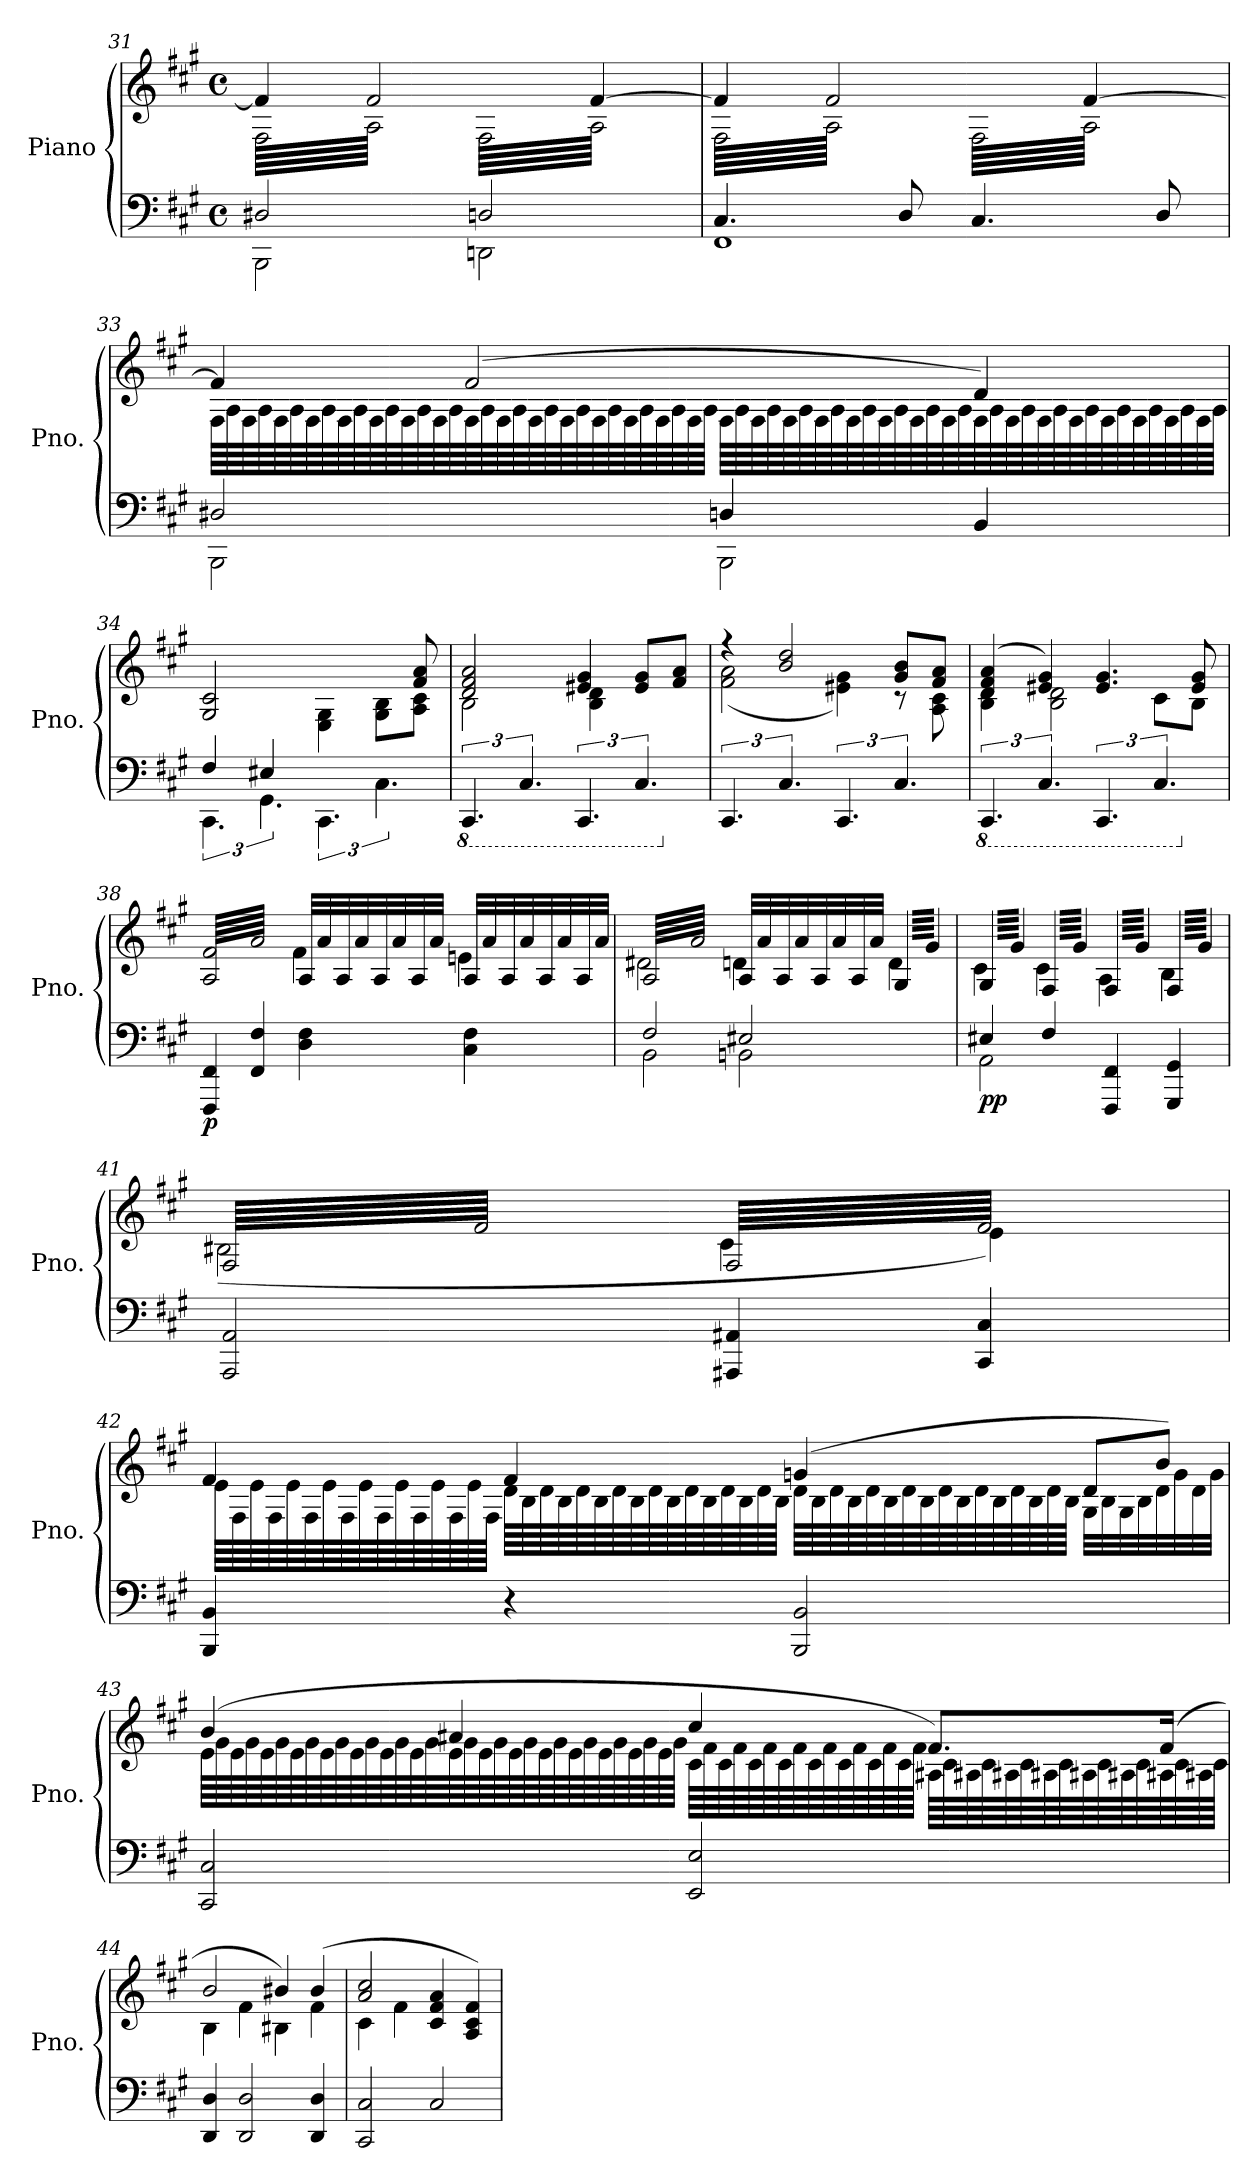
**kern	**kern	**dynam
*part1	*part1	*part1
*staff2	*staff1	*staff1/2
*I"Piano	*	*
*I'Pno.	*	*
*clefF4	*clefG2	*
*k[f#c#g#]	*k[f#c#g#]	*
*M4/4	*M4/4	*
*met(c)	*met(c)	*
=31	=31	=31
*^	*^	*
*	*	*tremolo	*	*
2D#X/	2BBB\	4f#/]	64F#\LLLL	.
.	.	.	64A\	.
.	.	.	64F#\	.
.	.	.	64A\	.
.	.	.	64F#\	.
.	.	.	64A\	.
.	.	.	64F#\	.
.	.	.	64A\	.
.	.	.	64F#\	.
.	.	.	64A\	.
.	.	.	64F#\	.
.	.	.	64A\	.
.	.	.	64F#\	.
.	.	.	64A\	.
.	.	.	64F#\	.
.	.	.	64A\	.
.	.	2f#/	64F#\	.
.	.	.	64A\	.
.	.	.	64F#\	.
.	.	.	64A\	.
.	.	.	64F#\	.
.	.	.	64A\	.
.	.	.	64F#\	.
.	.	.	64A\	.
.	.	.	64F#\	.
.	.	.	64A\	.
.	.	.	64F#\	.
.	.	.	64A\	.
.	.	.	64F#\	.
.	.	.	64A\	.
.	.	.	64F#\	.
.	.	.	64A\JJJJ	.
2Dn/	2DDn\	.	64F#\LLLL	.
.	.	.	64A\	.
.	.	.	64F#\	.
.	.	.	64A\	.
.	.	.	64F#\	.
.	.	.	64A\	.
.	.	.	64F#\	.
.	.	.	64A\	.
.	.	.	64F#\	.
.	.	.	64A\	.
.	.	.	64F#\	.
.	.	.	64A\	.
.	.	.	64F#\	.
.	.	.	64A\	.
.	.	.	64F#\	.
.	.	.	64A\	.
.	.	[4f#/	64F#\	.
.	.	.	64A\	.
.	.	.	64F#\	.
.	.	.	64A\	.
.	.	.	64F#\	.
.	.	.	64A\	.
.	.	.	64F#\	.
.	.	.	64A\	.
.	.	.	64F#\	.
.	.	.	64A\	.
.	.	.	64F#\	.
.	.	.	64A\	.
.	.	.	64F#\	.
.	.	.	64A\	.
.	.	.	64F#\	.
.	.	.	64A\JJJJ	.
=32	=32	=32	=32	=32
4.C#/	1FF#	4f#/]	64F#\LLLL	.
.	.	.	64A\	.
.	.	.	64F#\	.
.	.	.	64A\	.
.	.	.	64F#\	.
.	.	.	64A\	.
.	.	.	64F#\	.
.	.	.	64A\	.
.	.	.	64F#\	.
.	.	.	64A\	.
.	.	.	64F#\	.
.	.	.	64A\	.
.	.	.	64F#\	.
.	.	.	64A\	.
.	.	.	64F#\	.
.	.	.	64A\	.
.	.	2f#/	64F#\	.
.	.	.	64A\	.
.	.	.	64F#\	.
.	.	.	64A\	.
.	.	.	64F#\	.
.	.	.	64A\	.
.	.	.	64F#\	.
.	.	.	64A\	.
8D/	.	.	64F#\	.
.	.	.	64A\	.
.	.	.	64F#\	.
.	.	.	64A\	.
.	.	.	64F#\	.
.	.	.	64A\	.
.	.	.	64F#\	.
.	.	.	64A\JJJJ	.
4.C#/	.	.	64F#\LLLL	.
.	.	.	64A\	.
.	.	.	64F#\	.
.	.	.	64A\	.
.	.	.	64F#\	.
.	.	.	64A\	.
.	.	.	64F#\	.
.	.	.	64A\	.
.	.	.	64F#\	.
.	.	.	64A\	.
.	.	.	64F#\	.
.	.	.	64A\	.
.	.	.	64F#\	.
.	.	.	64A\	.
.	.	.	64F#\	.
.	.	.	64A\	.
.	.	[4f#/	64F#\	.
.	.	.	64A\	.
.	.	.	64F#\	.
.	.	.	64A\	.
.	.	.	64F#\	.
.	.	.	64A\	.
.	.	.	64F#\	.
.	.	.	64A\	.
8D/	.	.	64F#\	.
.	.	.	64A\	.
.	.	.	64F#\	.
.	.	.	64A\	.
.	.	.	64F#\	.
.	.	.	64A\	.
.	.	.	64F#\	.
.	.	.	64A\JJJJ	.
=33	=33	=33	=33	=33
2D#X/	2BBB\	4f#/]	64F#\LLLL	.
.	.	.	64A\	.
.	.	.	64F#\	.
.	.	.	64A\	.
.	.	.	64F#\	.
.	.	.	64A\	.
.	.	.	64F#\	.
.	.	.	64A\	.
.	.	.	64F#\	.
.	.	.	64A\	.
.	.	.	64F#\	.
.	.	.	64A\	.
.	.	.	64F#\	.
.	.	.	64A\	.
.	.	.	64F#\	.
.	.	.	64A\	.
.	.	(>2f#/	64F#\	.
.	.	.	64A\	.
.	.	.	64F#\	.
.	.	.	64A\	.
.	.	.	64F#\	.
.	.	.	64A\	.
.	.	.	64F#\	.
.	.	.	64A\	.
.	.	.	64F#\	.
.	.	.	64A\	.
.	.	.	64F#\	.
.	.	.	64A\	.
.	.	.	64F#\	.
.	.	.	64A\	.
.	.	.	64F#\	.
.	.	.	64A\JJJJ	.
4Dn/	2BBB\	.	64F#\LLLL	.
.	.	.	64A\	.
.	.	.	64F#\	.
.	.	.	64A\	.
.	.	.	64F#\	.
.	.	.	64A\	.
.	.	.	64F#\	.
.	.	.	64A\	.
.	.	.	64F#\	.
.	.	.	64A\	.
.	.	.	64F#\	.
.	.	.	64A\	.
.	.	.	64F#\	.
.	.	.	64A\	.
.	.	.	64F#\	.
.	.	.	64A\	.
4BB/	.	4d/)	64F#\	.
.	.	.	64A\	.
.	.	.	64F#\	.
.	.	.	64A\	.
.	.	.	64F#\	.
.	.	.	64A\	.
.	.	.	64F#\	.
.	.	.	64A\	.
.	.	.	64F#\	.
.	.	.	64A\	.
.	.	.	64F#\	.
.	.	.	64A\	.
.	.	.	64F#\	.
.	.	.	64A\	.
.	.	.	64F#\	.
.	.	.	64A\JJJJ	.
*	*	*Xtremolo	*	*
!!LO:PB:g=z	!!
=34	=34	=34	=34	=34
4F#/	6.CC#\	2G#/ 2c#/	2ryy	.
.	.	.	.	.
.	.	.	.	.
.	.	.	.	.
.	.	.	.	.
.	.	.	.	.
.	.	.	.	.
.	.	.	.	.
.	.	.	.	.
.	.	.	.	.
.	.	.	.	.
.	.	.	.	.
.	.	.	.	.
.	.	.	.	.
.	.	.	.	.
.	.	.	.	.
4E#X/	6.GG#\	.	.	.
2ryy	6.CC#\	4.ryy	4E\ 4G#\	.
.	6.C#\	.	8G#\ 8B\L	.
.	.	8f#/ 8a/	8A\ 8c#\J	.
*v	*v	*	*	*
=35	=35	=35	=35
*8ba	*	*	*
6.CCC#/	2d/ 2f#/ 2a/	2B\	.
6.CC#/	.	.	.
6.CCC#/	4e#X/ 4g#/	4B\ 4d\	.
6.CC#/	8e#/ 8g#/L	4ryy	.
.	8f#/ 8a/J	.	.
=36	=36	=36	=36
*X8ba	*	*	*
6.CC#/	4r	(<2f#\ 2a\	.
6.C#/	2b/ 2dd/	.	.
6.CC#/	.	4e#X\ 4g#\)	.
6.C#/	8g#/ 8b/L	8r	.
.	8f#/ 8a/J	8A\ 8c#\	.
=37	=37	=37	=37
*8ba	*	*	*
6.CCC#/	(>4d/ 4f#/ 4a/	4B\ 4d\	.
6.CC#/	4e#X/ 4g#/)	2B\ 2d\	.
6.CCC#/	4.e#/ 4.g#/	.	.
6.CC#/	.	8c#\L	.
.	8e#/ 8g#/	8B\J	.
=38	=38	=38	=38
*X8ba	*	*	*
!	!	!	!LO:DY:b=2
*	*tremolo	*	*
4FFF#/ 4FF#/	64A/ 64f#/LLLL	2rcccyy	p
.	64a/	.	.
.	64A/ 64f#/	.	.
.	64a/	.	.
.	64A/ 64f#/	.	.
.	64a/	.	.
.	64A/ 64f#/	.	.
.	64a/	.	.
.	64A/ 64f#/	.	.
.	64a/	.	.
.	64A/ 64f#/	.	.
.	64a/	.	.
.	64A/ 64f#/	.	.
.	64a/	.	.
.	64A/ 64f#/	.	.
.	64a/	.	.
4FF#/ 4F#/	64A/ 64f#/	.	.
.	64a/	.	.
.	64A/ 64f#/	.	.
.	64a/	.	.
.	64A/ 64f#/	.	.
.	64a/	.	.
.	64A/ 64f#/	.	.
.	64a/	.	.
.	64A/ 64f#/	.	.
.	64a/	.	.
.	64A/ 64f#/	.	.
.	64a/	.	.
.	64A/ 64f#/	.	.
.	64a/	.	.
.	64A/ 64f#/	.	.
.	64a/JJJJ	.	.
*	*Xtremolo	*	*
4D\ 4F#\	32A/LLL	4f#\	.
.	.	.	.
.	32a/	.	.
.	.	.	.
.	32A/	.	.
.	.	.	.
.	32a/	.	.
.	.	.	.
.	32A/	.	.
.	.	.	.
.	32a/	.	.
.	.	.	.
.	32A/	.	.
.	.	.	.
.	32a/JJJ	.	.
.	.	.	.
4C#\ 4F#\	32A/LLL	4en\	.
.	32a/	.	.
.	32A/	.	.
.	32a/	.	.
.	32A/	.	.
.	32a/	.	.
.	32A/	.	.
.	32a/JJJ	.	.
!!LO:LB:g=z	!!
=39	=39	=39	=39
*^	*	*	*
*	*	*tremolo	*	*
2F#/	2BB\	64A/LLLL	2d#X\	.
.	.	64a/	.	.
.	.	64A/	.	.
.	.	64a/	.	.
.	.	64A/	.	.
.	.	64a/	.	.
.	.	64A/	.	.
.	.	64a/	.	.
.	.	64A/	.	.
.	.	64a/	.	.
.	.	64A/	.	.
.	.	64a/	.	.
.	.	64A/	.	.
.	.	64a/	.	.
.	.	64A/	.	.
.	.	64a/	.	.
.	.	64A/	.	.
.	.	64a/	.	.
.	.	64A/	.	.
.	.	64a/	.	.
.	.	64A/	.	.
.	.	64a/	.	.
.	.	64A/	.	.
.	.	64a/	.	.
.	.	64A/	.	.
.	.	64a/	.	.
.	.	64A/	.	.
.	.	64a/	.	.
.	.	64A/	.	.
.	.	64a/	.	.
.	.	64A/	.	.
.	.	64a/JJJJ	.	.
*	*	*Xtremolo	*	*
2E#X/	2BBn\	32A/LLL	4dn\	.
.	.	.	.	.
.	.	32a/	.	.
.	.	.	.	.
.	.	32A/	.	.
.	.	.	.	.
.	.	32a/	.	.
.	.	.	.	.
.	.	32A/	.	.
.	.	.	.	.
.	.	32a/	.	.
.	.	.	.	.
.	.	32A/	.	.
.	.	.	.	.
.	.	32a/JJJ	.	.
.	.	.	.	.
*	*	*tremolo	*	*
.	.	64G#/LLLL	4d\	.
.	.	64g#/	.	.
.	.	64G#/	.	.
.	.	64g#/	.	.
.	.	64G#/	.	.
.	.	64g#/	.	.
.	.	64G#/	.	.
.	.	64g#/	.	.
.	.	64G#/	.	.
.	.	64g#/	.	.
.	.	64G#/	.	.
.	.	64g#/	.	.
.	.	64G#/	.	.
.	.	64g#/	.	.
.	.	64G#/	.	.
.	.	64g#/JJJJ	.	.
=40	=40	=40	=40	=40
!	!	!	!	!LO:DY:b=2
4E#X/	2AA\	64G#/LLLL	4c#\	pp
.	.	64g#/	.	.
.	.	64G#/	.	.
.	.	64g#/	.	.
.	.	64G#/	.	.
.	.	64g#/	.	.
.	.	64G#/	.	.
.	.	64g#/	.	.
.	.	64G#/	.	.
.	.	64g#/	.	.
.	.	64G#/	.	.
.	.	64g#/	.	.
.	.	64G#/	.	.
.	.	64g#/	.	.
.	.	64G#/	.	.
.	.	64g#/JJJJ	.	.
4F#/	.	64F#/LLLL	4c#\	.
.	.	64g#/	.	.
.	.	64F#/	.	.
.	.	64g#/	.	.
.	.	64F#/	.	.
.	.	64g#/	.	.
.	.	64F#/	.	.
.	.	64g#/	.	.
.	.	64F#/	.	.
.	.	64g#/	.	.
.	.	64F#/	.	.
.	.	64g#/	.	.
.	.	64F#/	.	.
.	.	64g#/	.	.
.	.	64F#/	.	.
.	.	64g#/JJJJ	.	.
4FFF#/ 4FF#/	2ryy	64F#/LLLL	4A\	.
.	.	64g#/	.	.
.	.	64F#/	.	.
.	.	64g#/	.	.
.	.	64F#/	.	.
.	.	64g#/	.	.
.	.	64F#/	.	.
.	.	64g#/	.	.
.	.	64F#/	.	.
.	.	64g#/	.	.
.	.	64F#/	.	.
.	.	64g#/	.	.
.	.	64F#/	.	.
.	.	64g#/	.	.
.	.	64F#/	.	.
.	.	64g#/JJJJ	.	.
4GGG#/ 4GG#/	.	64F#/LLLL	4B\	.
.	.	64g#/	.	.
.	.	64F#/	.	.
.	.	64g#/	.	.
.	.	64F#/	.	.
.	.	64g#/	.	.
.	.	64F#/	.	.
.	.	64g#/	.	.
.	.	64F#/	.	.
.	.	64g#/	.	.
.	.	64F#/	.	.
.	.	64g#/	.	.
.	.	64F#/	.	.
.	.	64g#/	.	.
.	.	64F#/	.	.
.	.	64g#/JJJJ	.	.
*v	*v	*	*	*
=41	=41	=41	=41
2AAA/ 2AA/	64F#/LLLL	(<2B#X\	.
.	64f#/	.	.
.	64F#/	.	.
.	64f#/	.	.
.	64F#/	.	.
.	64f#/	.	.
.	64F#/	.	.
.	64f#/	.	.
.	64F#/	.	.
.	64f#/	.	.
.	64F#/	.	.
.	64f#/	.	.
.	64F#/	.	.
.	64f#/	.	.
.	64F#/	.	.
.	64f#/	.	.
.	64F#/	.	.
.	64f#/	.	.
.	64F#/	.	.
.	64f#/	.	.
.	64F#/	.	.
.	64f#/	.	.
.	64F#/	.	.
.	64f#/	.	.
.	64F#/	.	.
.	64f#/	.	.
.	64F#/	.	.
.	64f#/	.	.
.	64F#/	.	.
.	64f#/	.	.
.	64F#/	.	.
.	64f#/JJJJ	.	.
4AAA#X/ 4AA#X/	64F#/LLLL	4c#\	.
.	64f#/	.	.
.	64F#/	.	.
.	64f#/	.	.
.	64F#/	.	.
.	64f#/	.	.
.	64F#/	.	.
.	64f#/	.	.
.	64F#/	.	.
.	64f#/	.	.
.	64F#/	.	.
.	64f#/	.	.
.	64F#/	.	.
.	64f#/	.	.
.	64F#/	.	.
.	64f#/	.	.
4CC#/ 4C#/	64F#/	4e\)	.
.	64f#/	.	.
.	64F#/	.	.
.	64f#/	.	.
.	64F#/	.	.
.	64f#/	.	.
.	64F#/	.	.
.	64f#/	.	.
.	64F#/	.	.
.	64f#/	.	.
.	64F#/	.	.
.	64f#/	.	.
.	64F#/	.	.
.	64f#/	.	.
.	64F#/	.	.
.	64f#/JJJJ	.	.
=42	=42	=42	=42
4BBB/ 4BB/	4f#/	64e\LLLL	.
.	.	64F#\	.
.	.	64e\	.
.	.	64F#\	.
.	.	64e\	.
.	.	64F#\	.
.	.	64e\	.
.	.	64F#\	.
.	.	64e\	.
.	.	64F#\	.
.	.	64e\	.
.	.	64F#\	.
.	.	64e\	.
.	.	64F#\	.
.	.	64e\	.
.	.	64F#\JJJJ	.
4r	4f#/	64d\LLLL	.
.	.	64B\	.
.	.	64d\	.
.	.	64B\	.
.	.	64d\	.
.	.	64B\	.
.	.	64d\	.
.	.	64B\	.
.	.	64d\	.
.	.	64B\	.
.	.	64d\	.
.	.	64B\	.
.	.	64d\	.
.	.	64B\	.
.	.	64d\	.
.	.	64B\JJJJ	.
2BBB/ 2BB/	(>4gn/	64d\LLLL	.
.	.	64B\	.
.	.	64d\	.
.	.	64B\	.
.	.	64d\	.
.	.	64B\	.
.	.	64d\	.
.	.	64B\	.
.	.	64d\	.
.	.	64B\	.
.	.	64d\	.
.	.	64B\	.
.	.	64d\	.
.	.	64B\	.
.	.	64d\	.
.	.	64B\JJJJ	.
*	*Xtremolo	*	*
.	8d/L	32G#\LLL	.
.	.	.	.
.	.	32B\	.
.	.	.	.
.	.	32G#\	.
.	.	.	.
.	.	32B\	.
.	.	.	.
.	8b/J)	32d\	.
.	.	32g\	.
.	.	32d\	.
.	.	32g\JJJ	.
!!LO:PB:g=z	!!
=43	=43	=43	=43
*	*tremolo	*	*
2CC#/ 2C#/	(>4b/	64e\LLLL	.
.	.	64g#\	.
.	.	64e\	.
.	.	64g#\	.
.	.	64e\	.
.	.	64g#\	.
.	.	64e\	.
.	.	64g#\	.
.	.	64e\	.
.	.	64g#\	.
.	.	64e\	.
.	.	64g#\	.
.	.	64e\	.
.	.	64g#\	.
.	.	64e\	.
.	.	64g#\	.
.	4a#X/	64e\	.
.	.	64g#\	.
.	.	64e\	.
.	.	64g#\	.
.	.	64e\	.
.	.	64g#\	.
.	.	64e\	.
.	.	64g#\	.
.	.	64e\	.
.	.	64g#\	.
.	.	64e\	.
.	.	64g#\	.
.	.	64e\	.
.	.	64g#\	.
.	.	64e\	.
.	.	64g#\JJJJ	.
2EE/ 2E/	4cc#/	64c#\LLLL	.
.	.	64f#\	.
.	.	64c#\	.
.	.	64f#\	.
.	.	64c#\	.
.	.	64f#\	.
.	.	64c#\	.
.	.	64f#\	.
.	.	64c#\	.
.	.	64f#\	.
.	.	64c#\	.
.	.	64f#\	.
.	.	64c#\	.
.	.	64f#\	.
.	.	64c#\	.
.	.	64f#\JJJJ	.
.	8.f#/L)	64A#X\LLLL	.
.	.	64c#\	.
.	.	64A#X\	.
.	.	64c#\	.
.	.	64A#X\	.
.	.	64c#\	.
.	.	64A#X\	.
.	.	64c#\	.
.	.	64A#X\	.
.	.	64c#\	.
.	.	64A#X\	.
.	.	64c#\	.
.	(>16f#/Jk	64A#X\	.
.	.	64c#\	.
.	.	64A#X\	.
.	.	64c#\JJJJ	.
*	*Xtremolo	*	*
=44	=44	=44	=44
4DD/ 4D/	2b/	4B\	.
.	.	.	.
.	.	.	.
.	.	.	.
.	.	.	.
.	.	.	.
.	.	.	.
.	.	.	.
2DD/ 2D/	.	4f#\	.
.	4b#X/)	4B#X\	.
4DD/ 4D/	(>4b#/	4f#\	.
=45	=45	=45	=45
2CC#/ 2C#/	2a/ 2cc#/	4c#\	.
.	.	4f#\	.
2C#/	4c#/ 4f#/ 4a/	2ryy	.
.	4A/ 4c#/ 4f#/)	.	.
*	*v	*v	*
=	=	=
*-	*-	*-
